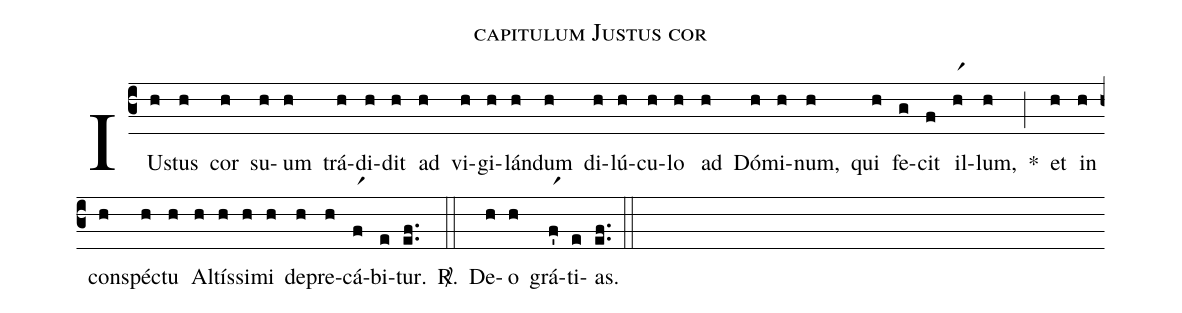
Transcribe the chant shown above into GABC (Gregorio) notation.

name: capitulum Justus cor;
%%
(c3)
IUs(h)tus(h) cor(h) su(h)um(h) trá(h)di(h)dit(h) ad(h) vi(h)gi(h)lán(h)dum(h) di(h)lú(h)cu(h)lo(h) ad(h) Dó(h)mi(h)num,(h) qui(h) fe(g)cit(f) il(hr1)lum,(h) *(;)
et(h) in(h) con(h)spéc(h)tu(h) Al(h)tís(h)si(h)mi(h) de(h)pre(h)cá(fr1)bi(e)tur.(ef..) <sp>R/</sp>.(::)
De(h)o(h) grá(f'r1)ti(e)as.(e.f.) (::)
